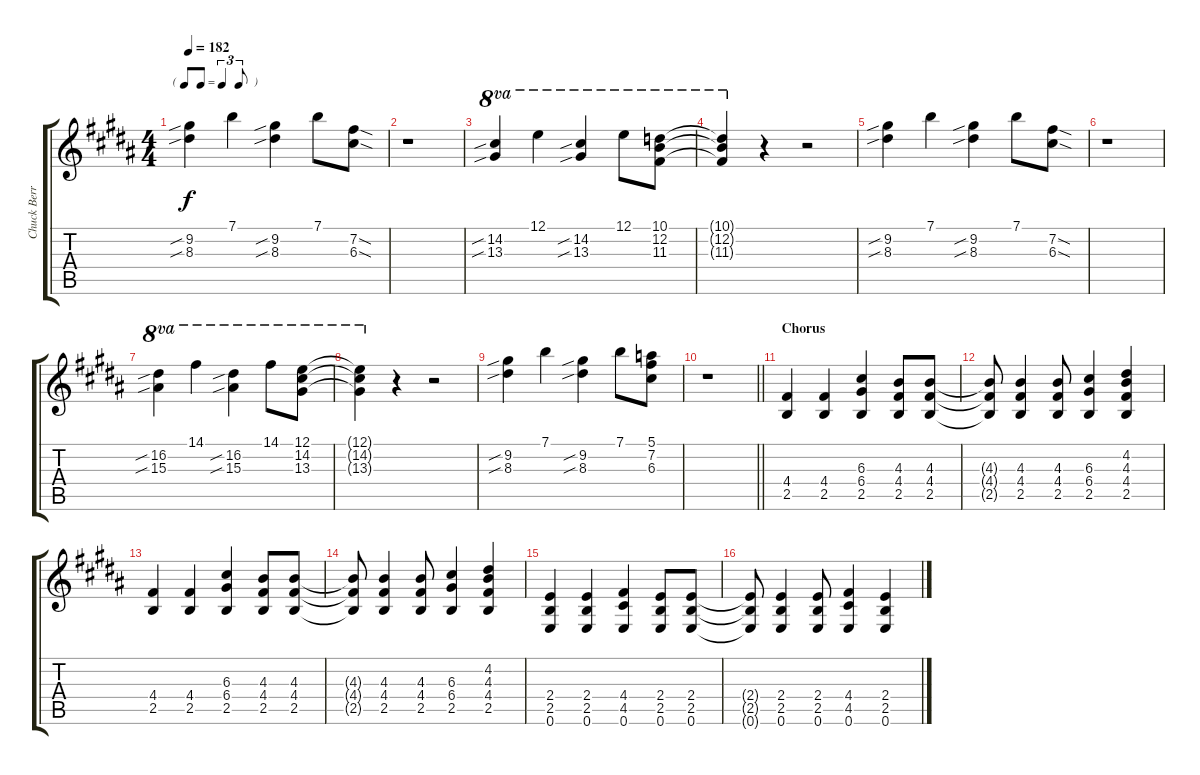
\track ("Chuck Berry" "Chuck Berr") {instrument electricguitarclean}
\staff {score tabs}
\tuning (E4 B3 G3 D3 A2 E2) {hide}
\ts (4 4)
\tf triplet8th
\tempo 182
\clef g2
\ks b
(9.2{sib} 8.3{sib}).4{dy f} 7.1.4 (9.2{sib} 8.3{sib}).4 7.1.8 (7.2{sod} 6.3{sod}).8 |
\ks g#minor
r.1 |
(14.2{sib} 13.3{sib}).4{ot 8va} 12.1.4{ot 8va} (14.2{sib} 13.3{sib}).4{ot 8va} 12.1.8{ot 8va} (10.1 12.2 11.3).8{ot 8va} |
(10.1{t} 12.2{t} 11.3{t}).4{ot 8va} r.4 r.2 |
\ks b
(9.2{sib} 8.3{sib}).4 7.1.4 (9.2{sib} 8.3{sib}).4 7.1.8 (7.2{sod} 6.3{sod}).8 |
\ks g#minor
r.1 |
(16.2{sib} 15.3{sib}).4{ot 8va} 14.1.4{ot 8va} (16.2{sib} 15.3{sib}).4{ot 8va} 14.1.8{ot 8va} (12.1 14.2 13.3).8{ot 8va} |
(12.1{t} 14.2{t} 13.3{t}).4{ot 8va} r.4 r.2 |
\ks b
(9.2{sib} 8.3{sib}).4 7.1.4 (9.2{sib} 8.3{sib}).4 7.1.8 (5.1 7.2 6.3).8 |
\barLineRight lightlight
\ks g#minor
r.1 |
\section ("" "Chorus")
(4.4 2.5).4 (4.4 2.5).4 (6.3 6.4 2.5).4 (4.3 4.4 2.5).8 (4.3 4.4 2.5).8 |
(4.3{t} 4.4{t} 2.5{t}).8 (4.3 4.4 2.5).4 (4.3 4.4 2.5).8 (6.3 6.4 2.5).4 (4.2 4.3 4.4 2.5).4 |
\ks b
(4.4 2.5).4 (4.4 2.5).4 (6.3 6.4 2.5).4 (4.3 4.4 2.5).8 (4.3 4.4 2.5).8 |
\ks g#minor
(4.3{t} 4.4{t} 2.5{t}).8 (4.3 4.4 2.5).4 (4.3 4.4 2.5).8 (6.3 6.4 2.5).4 (4.2 4.3 4.4 2.5).4 |
(2.4 2.5 0.6).4 (2.4 2.5 0.6).4 (4.4 4.5 0.6).4 (2.4 2.5 0.6).8 (2.4 2.5 0.6).8 |
(2.4{t} 2.5{t} 0.6{t}).8 (2.4 2.5 0.6).4 (2.4 2.5 0.6).8 (4.4 4.5 0.6).4 (2.4 2.5 0.6).4
